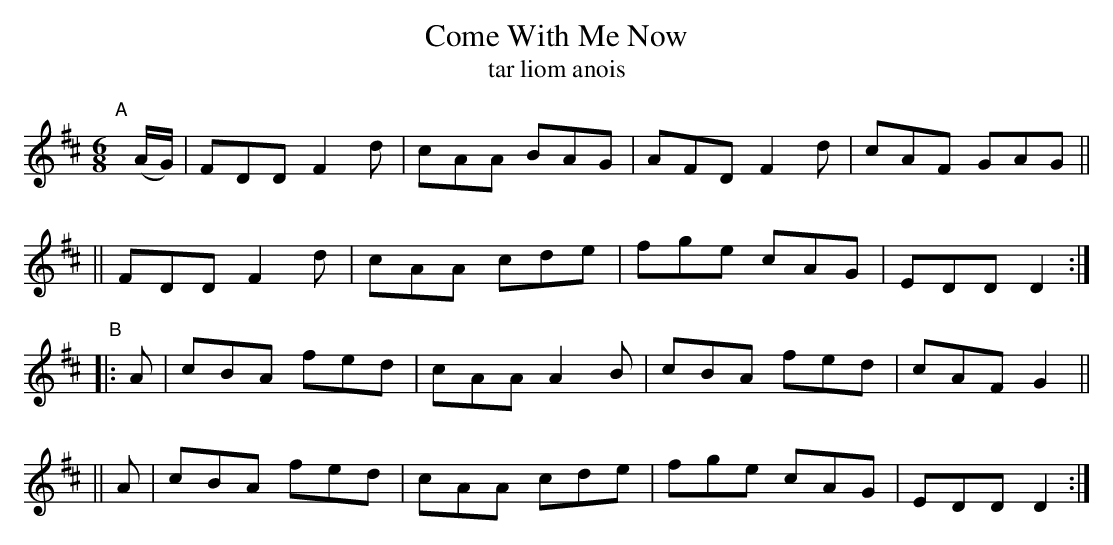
X:1
T: Come With Me Now
T: tar liom anois
M: 6/8
L: 1/8
K: D
"^A"[|] (A/G/) \
 | FDD F2d | cAA BAG | AFD F2d | cAF GAG ||
|| FDD F2d | cAA cde | fge cAG | EDD D2 :|
"^B"\
|: A | cBA fed | cAA A2B | cBA fed | cAF G2 ||
|| A | cBA fed | cAA cde | fge cAG | EDDD2 :|
